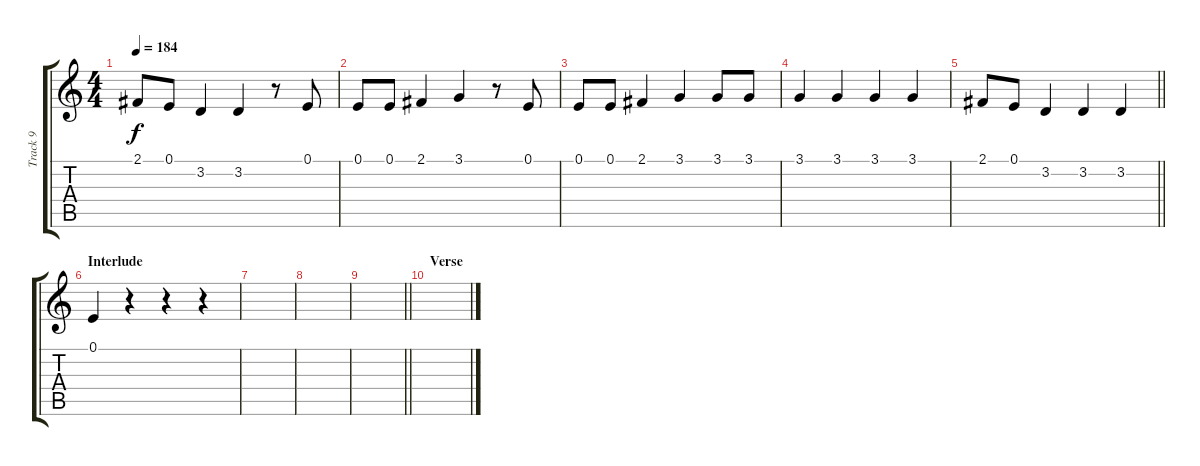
\track ("Track 9" "Track 9") {instrument lead1square}
\staff {score tabs}
\tuning (E4 B3 G3 D3 A2 D2) {hide}
\ts (4 4)
\tempo 184
\clef g2
\ks c
2.1.8{dy f} 0.1.8 3.2.4 3.2.4 r.8 0.1.8 |
0.1.8 0.1.8 2.1.4 3.1.4 r.8 0.1.8 |
0.1.8 0.1.8 2.1.4 3.1.4 3.1.8 3.1.8 |
3.1.4 3.1.4 3.1.4 3.1.4 |
\barLineRight lightlight
2.1.8 0.1.8 3.2.4 3.2.4 3.2.4 |
\section ("" "Interlude")
0.1.4 r.4 r.4 r.4 |
|
|
\barLineRight lightlight
|
\section ("" "Verse")
